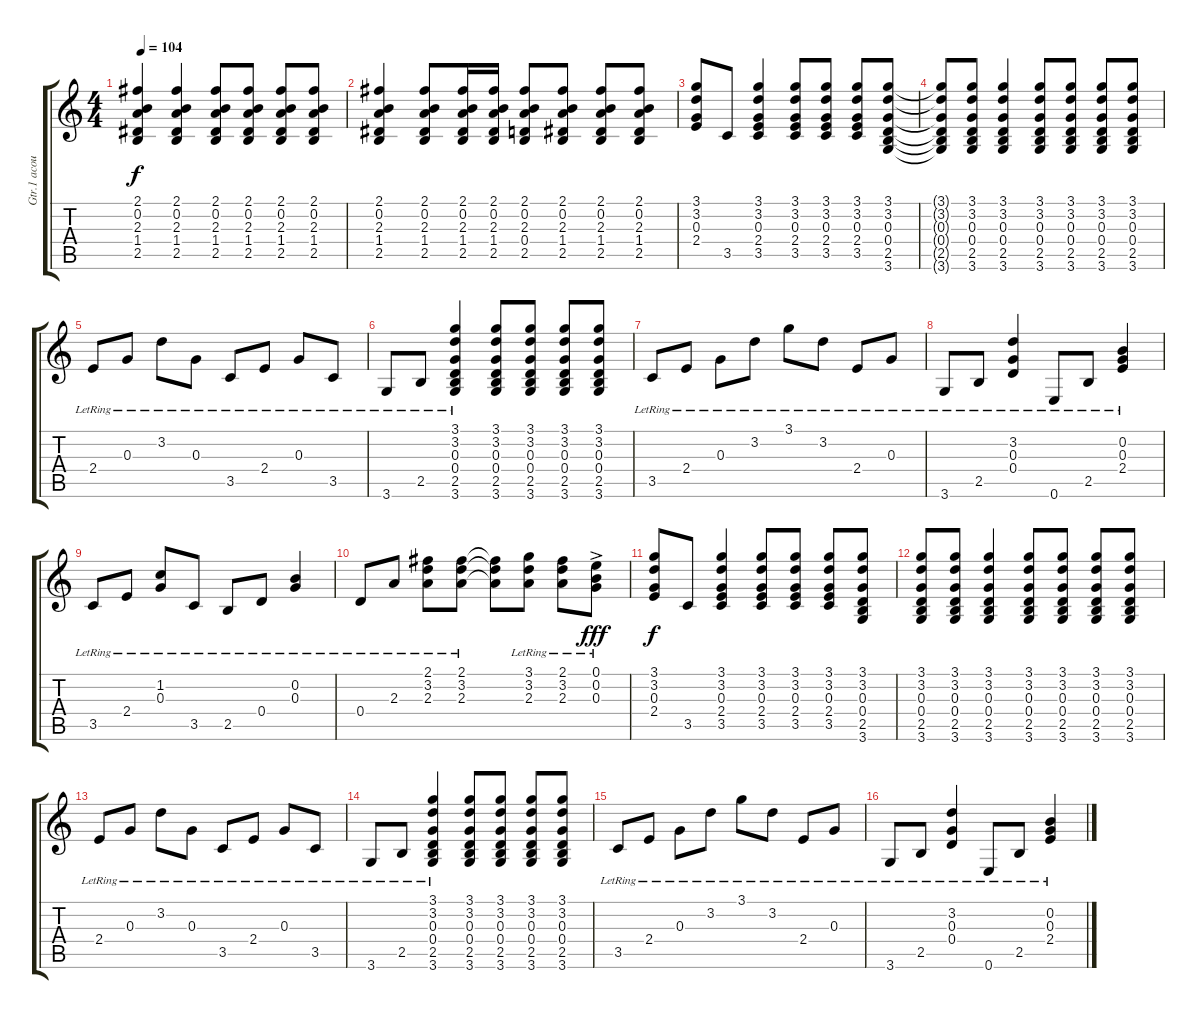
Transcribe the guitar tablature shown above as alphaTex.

\track ("Gtr.1 acoustic" "Gtr.1 acou") {instrument acousticguitarsteel}
\staff {score tabs}
\tuning (E4 B3 G3 D3 A2 E2) {hide}
\ts (4 4)
\tempo 104
\clef g2
\ks c
(2.1{t} 0.2{t} 2.3{t} 1.4{t} 2.5{t}).4{dy f} (2.1 0.2 2.3 1.4 2.5).4 (2.1 0.2 2.3 1.4 2.5).8 (2.1 0.2 2.3 1.4 2.5).8 (2.1 0.2 2.3 1.4 2.5).8 (2.1 0.2 2.3 1.4 2.5).8 |
(2.1 0.2 2.3 1.4 2.5).4 (2.1 0.2 2.3 1.4 2.5).8 (2.1 0.2 2.3 1.4 2.5).16 (2.1 0.2 2.3 1.4 2.5).16 (2.1 0.2 2.3 0.4 2.5).8 (2.1 0.2 2.3 1.4 2.5).8 (2.1 0.2 2.3 1.4 2.5).8 (2.1 0.2 2.3 1.4 2.5).8 |
(3.1 3.2 0.3 2.4).8 3.5.8 (3.1 3.2 0.3 2.4 3.5).4 (3.1 3.2 0.3 2.4 3.5).8 (3.1 3.2 0.3 2.4 3.5).8 (3.1 3.2 0.3 2.4 3.5).8 (3.1 3.2 0.3 0.4 2.5 3.6).8 |
(3.1{t} 3.2{t} 0.3{t} 0.4{t} 2.5{t} 3.6{t}).8 (3.1 3.2 0.3 0.4 2.5 3.6).8 (3.1 3.2 0.3 0.4 2.5 3.6).4 (3.1 3.2 0.3 0.4 2.5 3.6).8 (3.1 3.2 0.3 0.4 2.5 3.6).8 (3.1 3.2 0.3 0.4 2.5 3.6).8 (3.1 3.2 0.3 0.4 2.5 3.6).8 |
2.4{lr}.8 0.3{lr}.8 3.2{lr}.8 0.3{lr}.8 3.5{lr}.8 2.4{lr}.8 0.3{lr}.8 3.5{lr}.8 |
3.6{lr}.8 2.5{lr}.8 (3.1{lr} 3.2{lr} 0.3{lr} 0.4{lr} 2.5{lr} 3.6{lr}).4 (3.1 3.2 0.3 0.4 2.5 3.6).8 (3.1 3.2 0.3 0.4 2.5 3.6).8 (3.1 3.2 0.3 0.4 2.5 3.6).8 (3.1 3.2 0.3 0.4 2.5 3.6).8 |
3.5{lr}.8 2.4{lr}.8 0.3{lr}.8 3.2{lr}.8 3.1{lr}.8 3.2{lr}.8 2.4{lr}.8 0.3{lr}.8 |
3.6{lr}.8 2.5{lr}.8 (3.2{lr} 0.3{lr} 0.4{lr}).4 0.6{lr}.8 2.5{lr}.8 (0.2{lr} 0.3{lr} 2.4{lr}).4 |
3.5{lr}.8 2.4{lr}.8 (1.2{lr} 0.3{lr}).8 3.5{lr}.8 2.5{lr}.8 0.4{lr}.8 (0.2{lr} 0.3{lr}).4 |
0.4{lr}.8 2.3{lr}.8 (2.1{lr} 3.2{lr} 2.3{lr}).8 (2.1{lr} 3.2{lr} 2.3{lr}).8 (2.1{t} 3.2{t} 2.3{t}).8 (3.1{lr} 3.2{lr} 2.3{lr}).8 (2.1{lr} 3.2{lr} 2.3{lr}).8 (0.1{ac lr} 0.2{ac lr} 0.3{ac lr}).8{dy fff} |
(3.1 3.2 0.3 2.4).8{dy f} 3.5.8 (3.1 3.2 0.3 2.4 3.5).4 (3.1 3.2 0.3 2.4 3.5).8 (3.1 3.2 0.3 2.4 3.5).8 (3.1 3.2 0.3 2.4 3.5).8 (3.1 3.2 0.3 0.4 2.5 3.6).8 |
(3.1 3.2 0.3 0.4 2.5 3.6).8 (3.1 3.2 0.3 0.4 2.5 3.6).8 (3.1 3.2 0.3 0.4 2.5 3.6).4 (3.1 3.2 0.3 0.4 2.5 3.6).8 (3.1 3.2 0.3 0.4 2.5 3.6).8 (3.1 3.2 0.3 0.4 2.5 3.6).8 (3.1 3.2 0.3 0.4 2.5 3.6).8 |
2.4{lr}.8 0.3{lr}.8 3.2{lr}.8 0.3{lr}.8 3.5{lr}.8 2.4{lr}.8 0.3{lr}.8 3.5{lr}.8 |
3.6{lr}.8 2.5{lr}.8 (3.1{lr} 3.2{lr} 0.3{lr} 0.4{lr} 2.5{lr} 3.6{lr}).4 (3.1 3.2 0.3 0.4 2.5 3.6).8 (3.1 3.2 0.3 0.4 2.5 3.6).8 (3.1 3.2 0.3 0.4 2.5 3.6).8 (3.1 3.2 0.3 0.4 2.5 3.6).8 |
3.5{lr}.8 2.4{lr}.8 0.3{lr}.8 3.2{lr}.8 3.1{lr}.8 3.2{lr}.8 2.4{lr}.8 0.3{lr}.8 |
3.6{lr}.8 2.5{lr}.8 (3.2{lr} 0.3{lr} 0.4{lr}).4 0.6{lr}.8 2.5{lr}.8 (0.2{lr} 0.3{lr} 2.4{lr}).4
